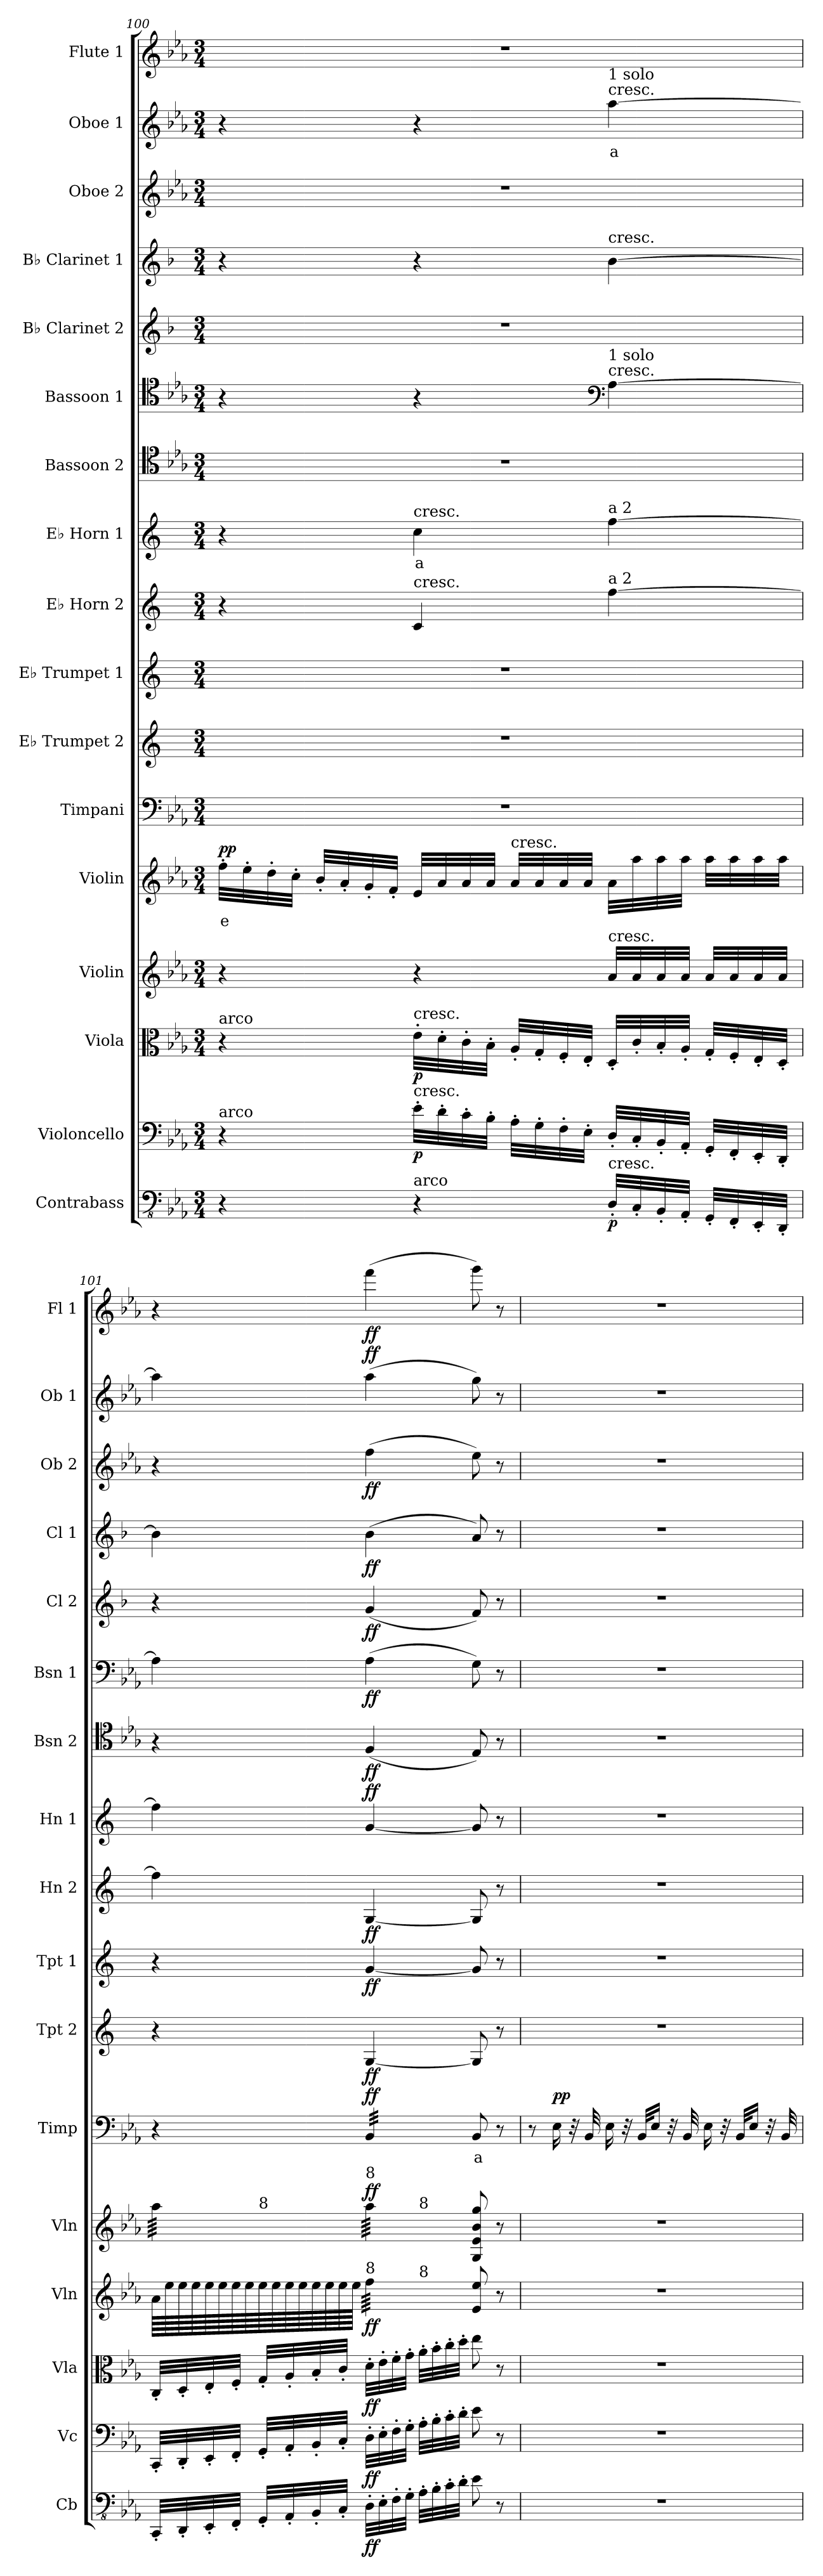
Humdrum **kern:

**kern	**dynam	**kern	**dynam	**kern	**dynam	**kern	**dynam	**kern	**text	**dynam	**kern	**text	**dynam	**kern	**dynam	**kern	**dynam	**kern	**dynam	**kern	**text	**dynam	**kern	**dynam	**kern	**dynam	**kern	**dynam	**kern	**dynam	**kern	**dynam	**kern	**text	**dynam	**kern	**dynam
*part17	*part17	*part16	*part16	*part15	*part15	*part14	*part14	*part13	*part13	*part13	*part12	*part12	*part12	*part11	*part11	*part10	*part10	*part9	*part9	*part8	*part8	*part8	*part7	*part7	*part6	*part6	*part5	*part5	*part4	*part4	*part3	*part3	*part2	*part2	*part2	*part1	*part1
*staff17	*staff17	*staff16	*staff16	*staff15	*staff15	*staff14	*staff14	*staff13	*staff13	*staff13	*staff12	*staff12	*staff12	*staff11	*staff11	*staff10	*staff10	*staff9	*staff9	*staff8	*staff8	*staff8	*staff7	*staff7	*staff6	*staff6	*staff5	*staff5	*staff4	*staff4	*staff3	*staff3	*staff2	*staff2	*staff2	*staff1	*staff1
*I"Contrabass	*	*I"Violoncello	*	*I"Viola	*	*I"Violin	*	*I"Violin	*	*	*I"Timpani	*	*	*I"E♭ Trumpet 2	*	*I"E♭ Trumpet 1	*	*I"E♭ Horn 2	*	*I"E♭ Horn 1	*	*	*I"Bassoon 2	*	*I"Bassoon 1	*	*I"B♭ Clarinet 2	*	*I"B♭ Clarinet 1	*	*I"Oboe 2	*	*I"Oboe 1	*	*	*I"Flute 1	*
*I'Cb	*	*I'Vc	*	*I'Vla	*	*I'Vln	*	*I'Vln	*	*	*I'Timp	*	*	*I'Tpt 2	*	*I'Tpt 1	*	*I'Hn 2	*	*I'Hn 1	*	*	*I'Bsn 2	*	*I'Bsn 1	*	*I'Cl 2	*	*I'Cl 1	*	*I'Ob 2	*	*I'Ob 1	*	*	*I'Fl 1	*
!!LO:PB:g=z
*clefFv4	*	*clefF4	*	*clefC3	*	*clefG2	*	*clefG2	*	*	*clefF4	*	*	*clefG2	*	*clefG2	*	*clefG2	*	*clefG2	*	*	*clefC4	*	*clefC4	*	*clefG2	*	*clefG2	*	*clefG2	*	*clefG2	*	*	*clefG2	*
*	*	*	*	*	*	*	*	*	*	*	*	*	*	*ITrd-2c-3	*	*ITrd-2c-3	*	*ITrd5c9	*	*ITrd5c9	*	*	*	*	*	*	*ITrd1c2	*	*ITrd1c2	*	*	*	*	*	*	*	*
*k[b-e-a-]	*	*k[b-e-a-]	*	*k[b-e-a-]	*	*k[b-e-a-]	*	*k[b-e-a-]	*	*	*k[b-e-a-]	*	*	*k[b-e-a-]	*	*k[b-e-a-]	*	*k[b-e-a-]	*	*k[b-e-a-]	*	*	*k[b-e-a-]	*	*k[b-e-a-]	*	*k[b-e-a-]	*	*k[b-e-a-]	*	*k[b-e-a-]	*	*k[b-e-a-]	*	*	*k[b-e-a-]	*
*M3/4	*	*M3/4	*	*M3/4	*	*M3/4	*	*M3/4	*	*	*M3/4	*	*	*M3/4	*	*M3/4	*	*M3/4	*	*M3/4	*	*	*M3/4	*	*M3/4	*	*M3/4	*	*M3/4	*	*M3/4	*	*M3/4	*	*	*M3/4	*
=100	=100	=100	=100	=100	=100	=100	=100	=100	=100	=100	=100	=100	=100	=100	=100	=100	=100	=100	=100	=100	=100	=100	=100	=100	=100	=100	=100	=100	=100	=100	=100	=100	=100	=100	=100	=100	=100
!	!	!	!	!LO:TX:a:t=arco	!	!	!	!	!	!	!	!	!	!	!	!	!	!	!	!	!	!	!	!	!	!	!	!	!	!	!	!	!	!	!	!	!
!	!	!LO:TX:a:t=arco	!	!	!	!	!	!	!	!	!	!	!	!	!	!	!	!	!	!	!	!	!	!	!	!	!	!	!	!	!	!	!	!	!	!	!
!	!	!	!	!	!	!	!	!	!LO:LY:b:color=#FF0000	!LO:DY:b	!	!	!	!	!	!	!	!	!	!	!	!	!	!	!	!	!	!	!	!	!	!	!	!	!	!	!
4r	.	4r	.	4r	.	4r	.	32ff'\LLL	e	pp	2.r	.	.	2.r	.	2.r	.	4r	.	4r	.	.	2.r	.	4r	.	2.r	.	4r	.	2.r	.	4r	.	.	2.r	.
.	.	.	.	.	.	.	.	32ee-'\	.	.	.	.	.	.	.	.	.	.	.	.	.	.	.	.	.	.	.	.	.	.	.	.	.	.	.	.	.
.	.	.	.	.	.	.	.	32dd'\	.	.	.	.	.	.	.	.	.	.	.	.	.	.	.	.	.	.	.	.	.	.	.	.	.	.	.	.	.
.	.	.	.	.	.	.	.	32cc'\JJJ	.	.	.	.	.	.	.	.	.	.	.	.	.	.	.	.	.	.	.	.	.	.	.	.	.	.	.	.	.
.	.	.	.	.	.	.	.	32b-'/LLL	.	.	.	.	.	.	.	.	.	.	.	.	.	.	.	.	.	.	.	.	.	.	.	.	.	.	.	.	.
.	.	.	.	.	.	.	.	32a-'/	.	.	.	.	.	.	.	.	.	.	.	.	.	.	.	.	.	.	.	.	.	.	.	.	.	.	.	.	.
.	.	.	.	.	.	.	.	32g'/	.	.	.	.	.	.	.	.	.	.	.	.	.	.	.	.	.	.	.	.	.	.	.	.	.	.	.	.	.
.	.	.	.	.	.	.	.	32f'/JJJ	.	.	.	.	.	.	.	.	.	.	.	.	.	.	.	.	.	.	.	.	.	.	.	.	.	.	.	.	.
!	!	!	!	!	!	!	!	!	!	!	!	!	!	!	!	!	!	!	!	!LO:TX:a:t=cresc.	!	!	!	!	!	!	!	!	!	!	!	!	!	!	!	!	!
!	!	!	!	!	!	!	!	!	!	!	!	!	!	!	!	!	!	!LO:TX:a:t=cresc.	!	!	!	!	!	!	!	!	!	!	!	!	!	!	!	!	!	!	!
!	!	!	!	!LO:TX:a:t=cresc.	!	!	!	!	!	!	!	!	!	!	!	!	!	!	!	!	!	!	!	!	!	!	!	!	!	!	!	!	!	!	!	!	!
!	!	!LO:TX:a:t=cresc.	!	!	!	!	!	!	!	!	!	!	!	!	!	!	!	!	!	!	!	!	!	!	!	!	!	!	!	!	!	!	!	!	!	!	!
!LO:TX:a:t=arco	!	!	!	!	!	!	!	!	!	!	!	!	!	!	!	!	!	!	!	!	!	!	!	!	!	!	!	!	!	!	!	!	!	!	!	!	!
!	!	!	!LO:DY:b	!	!LO:DY:b	!	!	!	!	!	!	!	!	!	!	!	!	!	!	!	!LO:LY:b:color=#FF0000	!	!	!	!	!	!	!	!	!	!	!	!	!	!	!	!
4r	.	32e-'\LLL	p	32e-'\LLL	p	4r	.	32e-/LLL	.	.	.	.	.	.	.	.	.	4E-/	.	4e-\	a	.	.	.	4r	.	.	.	4r	.	.	.	4r	.	.	.	.
.	.	32d'\	.	32d'\	.	.	.	32a-/	.	.	.	.	.	.	.	.	.	.	.	.	.	.	.	.	.	.	.	.	.	.	.	.	.	.	.	.	.
.	.	32c'\	.	32c'\	.	.	.	32a-/	.	.	.	.	.	.	.	.	.	.	.	.	.	.	.	.	.	.	.	.	.	.	.	.	.	.	.	.	.
.	.	32B-'\JJJ	.	32B-'\JJJ	.	.	.	32a-/JJJ	.	.	.	.	.	.	.	.	.	.	.	.	.	.	.	.	.	.	.	.	.	.	.	.	.	.	.	.	.
!	!	!	!	!	!	!	!	!LO:TX:a:t=cresc.	!	!	!	!	!	!	!	!	!	!	!	!	!	!	!	!	!	!	!	!	!	!	!	!	!	!	!	!	!
.	.	32A-'\LLL	.	32A-'/LLL	.	.	.	32a-/LLL	.	.	.	.	.	.	.	.	.	.	.	.	.	.	.	.	.	.	.	.	.	.	.	.	.	.	.	.	.
.	.	32G'\	.	32G'/	.	.	.	32a-/	.	.	.	.	.	.	.	.	.	.	.	.	.	.	.	.	.	.	.	.	.	.	.	.	.	.	.	.	.
.	.	32F'\	.	32F'/	.	.	.	32a-/	.	.	.	.	.	.	.	.	.	.	.	.	.	.	.	.	.	.	.	.	.	.	.	.	.	.	.	.	.
.	.	32E-'\JJJ	.	32E-'/JJJ	.	.	.	32a-/JJJ	.	.	.	.	.	.	.	.	.	.	.	.	.	.	.	.	.	.	.	.	.	.	.	.	.	.	.	.	.
*	*	*	*	*	*	*	*	*	*	*	*	*	*	*	*	*	*	*	*	*	*	*	*	*	*clefF4	*	*	*	*	*	*	*	*	*	*	*	*
!	!	!	!	!	!	!	!	!	!	!	!	!	!	!	!	!	!	!	!	!	!	!	!	!	!	!	!	!	!	!	!	!	!LO:TX:a:t=cresc.	!	!	!	!
!	!	!	!	!	!	!	!	!	!	!	!	!	!	!	!	!	!	!	!	!	!	!	!	!	!	!	!	!	!	!	!	!	!LO:TX:a:t=1 solo	!	!	!	!
!	!	!	!	!	!	!	!	!	!	!	!	!	!	!	!	!	!	!	!	!	!	!	!	!	!	!	!	!	!LO:TX:a:t=cresc.	!	!	!	!	!	!	!	!
!	!	!	!	!	!	!	!	!	!	!	!	!	!	!	!	!	!	!	!	!	!	!	!	!	!LO:TX:a:t=cresc.	!	!	!	!	!	!	!	!	!	!	!	!
!	!	!	!	!	!	!	!	!	!	!	!	!	!	!	!	!	!	!	!	!	!	!	!	!	!LO:TX:a:t=1 solo	!	!	!	!	!	!	!	!	!	!	!	!
!	!	!	!	!	!	!	!	!	!	!	!	!	!	!	!	!	!	!	!	!LO:TX:a:t=a 2	!	!	!	!	!	!	!	!	!	!	!	!	!	!	!	!	!
!	!	!	!	!	!	!	!	!	!	!	!	!	!	!	!	!	!	!LO:TX:a:t=a 2	!	!	!	!	!	!	!	!	!	!	!	!	!	!	!	!	!	!	!
!	!	!	!	!	!	!LO:TX:a:t=cresc.	!	!	!	!	!	!	!	!	!	!	!	!	!	!	!	!	!	!	!	!	!	!	!	!	!	!	!	!	!	!	!
!LO:TX:a:t=cresc.	!	!	!	!	!	!	!	!	!	!	!	!	!	!	!	!	!	!	!	!	!	!	!	!	!	!	!	!	!	!	!	!	!	!	!	!	!
!	!LO:DY:b	!	!	!	!	!	!	!	!	!	!	!	!	!	!	!	!	!	!	!	!	!	!	!	!	!	!	!	!	!	!	!	!	!LO:LY:b:color=#FF0000	!	!	!
32DD'/LLL	p	32D'/LLL	.	32D'/LLL	.	32a-/LLL	.	32a-\LLL	.	.	.	.	.	.	.	.	.	[4a-\	.	[4a-\	.	.	.	.	[4A-\	.	.	.	[4a-\	.	.	.	[4aa-\	a	.	.	.
32CC'/	.	32C'/	.	32c'/	.	32a-/	.	32aa-\	.	.	.	.	.	.	.	.	.	.	.	.	.	.	.	.	.	.	.	.	.	.	.	.	.	.	.	.	.
32BBB-'/	.	32BB-'/	.	32B-'/	.	32a-/	.	32aa-\	.	.	.	.	.	.	.	.	.	.	.	.	.	.	.	.	.	.	.	.	.	.	.	.	.	.	.	.	.
32AAA-'/JJJ	.	32AA-'/JJJ	.	32A-'/JJJ	.	32a-/JJJ	.	32aa-\JJJ	.	.	.	.	.	.	.	.	.	.	.	.	.	.	.	.	.	.	.	.	.	.	.	.	.	.	.	.	.
32GGG'/LLL	.	32GG'/LLL	.	32G'/LLL	.	32a-/LLL	.	32aa-\LLL	.	.	.	.	.	.	.	.	.	.	.	.	.	.	.	.	.	.	.	.	.	.	.	.	.	.	.	.	.
32FFF'/	.	32FF'/	.	32F'/	.	32a-/	.	32aa-\	.	.	.	.	.	.	.	.	.	.	.	.	.	.	.	.	.	.	.	.	.	.	.	.	.	.	.	.	.
32EEE-'/	.	32EE-'/	.	32E-'/	.	32a-/	.	32aa-\	.	.	.	.	.	.	.	.	.	.	.	.	.	.	.	.	.	.	.	.	.	.	.	.	.	.	.	.	.
32DDD'/JJJ	.	32DD'/JJJ	.	32D'/JJJ	.	32a-/JJJ	.	32aa-\JJJ	.	.	.	.	.	.	.	.	.	.	.	.	.	.	.	.	.	.	.	.	.	.	.	.	.	.	.	.	.
=101	=101	=101	=101	=101	=101	=101	=101	=101	=101	=101	=101	=101	=101	=101	=101	=101	=101	=101	=101	=101	=101	=101	=101	=101	=101	=101	=101	=101	=101	=101	=101	=101	=101	=101	=101	=101	=101
!	!	!	!	!	!	!	!	!LO:TX:a:t=8	!	!	!	!	!	!	!	!	!	!	!	!	!	!	!	!	!	!	!	!	!	!	!	!	!	!	!	!	!
*	*	*	*	*	*	*	*	*tremolo	*	*	*	*	*	*	*	*	*	*	*	*	*	*	*	*	*	*	*	*	*	*	*	*	*	*	*	*	*
32CCC'/LLL	.	32CC'/LLL	.	32C'/LLL	.	64a-\LLLL	.	64aa-\LLLL	.	.	4r	.	.	4r	.	4r	.	4a-\]	.	4a-\]	.	.	4r	.	4A-\]	.	4r	.	4a-\]	.	4r	.	4aa-\]	.	.	4r	.
.	.	.	.	.	.	64ee-\	.	64aa-\	.	.	.	.	.	.	.	.	.	.	.	.	.	.	.	.	.	.	.	.	.	.	.	.	.	.	.	.	.
32DDD'/	.	32DD'/	.	32D'/	.	64ee-\	.	64aa-\	.	.	.	.	.	.	.	.	.	.	.	.	.	.	.	.	.	.	.	.	.	.	.	.	.	.	.	.	.
.	.	.	.	.	.	64ee-\	.	64aa-\	.	.	.	.	.	.	.	.	.	.	.	.	.	.	.	.	.	.	.	.	.	.	.	.	.	.	.	.	.
32EEE-'/	.	32EE-'/	.	32E-'/	.	64ee-\	.	64aa-\	.	.	.	.	.	.	.	.	.	.	.	.	.	.	.	.	.	.	.	.	.	.	.	.	.	.	.	.	.
.	.	.	.	.	.	64ee-\	.	64aa-\	.	.	.	.	.	.	.	.	.	.	.	.	.	.	.	.	.	.	.	.	.	.	.	.	.	.	.	.	.
32FFF'/JJJ	.	32FF'/JJJ	.	32F'/JJJ	.	64ee-\	.	64aa-\	.	.	.	.	.	.	.	.	.	.	.	.	.	.	.	.	.	.	.	.	.	.	.	.	.	.	.	.	.
.	.	.	.	.	.	64ee-\JJJ	.	64aa-\	.	.	.	.	.	.	.	.	.	.	.	.	.	.	.	.	.	.	.	.	.	.	.	.	.	.	.	.	.
!	!	!	!	!	!	!	!	!LO:TX:a:t=8	!	!	!	!	!	!	!	!	!	!	!	!	!	!	!	!	!	!	!	!	!	!	!	!	!	!	!	!	!
!	!	!	!	!	!	!LO:TX:a:t=8	!	!	!	!	!	!	!	!	!	!	!	!	!	!	!	!	!	!	!	!	!	!	!	!	!	!	!	!	!	!	!
*	*	*	*	*	*	*tremolo	*	*	*	*	*	*	*	*	*	*	*	*	*	*	*	*	*	*	*	*	*	*	*	*	*	*	*	*	*	*	*
32GGG'/LLL	.	32GG'/LLL	.	32G'/LLL	.	64ee-\	.	64aa-\	.	.	.	.	.	.	.	.	.	.	.	.	.	.	.	.	.	.	.	.	.	.	.	.	.	.	.	.	.
.	.	.	.	.	.	64ee-\	.	64aa-\	.	.	.	.	.	.	.	.	.	.	.	.	.	.	.	.	.	.	.	.	.	.	.	.	.	.	.	.	.
32AAA-'/	.	32AA-'/	.	32A-'/	.	64ee-\	.	64aa-\	.	.	.	.	.	.	.	.	.	.	.	.	.	.	.	.	.	.	.	.	.	.	.	.	.	.	.	.	.
.	.	.	.	.	.	64ee-\	.	64aa-\	.	.	.	.	.	.	.	.	.	.	.	.	.	.	.	.	.	.	.	.	.	.	.	.	.	.	.	.	.
32BBB-'/	.	32BB-'/	.	32B-'/	.	64ee-\	.	64aa-\	.	.	.	.	.	.	.	.	.	.	.	.	.	.	.	.	.	.	.	.	.	.	.	.	.	.	.	.	.
.	.	.	.	.	.	64ee-\	.	64aa-\	.	.	.	.	.	.	.	.	.	.	.	.	.	.	.	.	.	.	.	.	.	.	.	.	.	.	.	.	.
32CC'/JJJ	.	32C'/JJJ	.	32c'/JJJ	.	64ee-\	.	64aa-\	.	.	.	.	.	.	.	.	.	.	.	.	.	.	.	.	.	.	.	.	.	.	.	.	.	.	.	.	.
.	.	.	.	.	.	64ee-\JJJJ	.	64aa-\JJJJ	.	.	.	.	.	.	.	.	.	.	.	.	.	.	.	.	.	.	.	.	.	.	.	.	.	.	.	.	.
!	!	!	!	!	!	!	!	!LO:TX:a:t=8	!	!	!	!	!	!	!	!	!	!	!	!	!	!	!	!	!	!	!	!	!	!	!	!	!	!	!	!	!
!	!	!	!	!	!	!LO:TX:a:t=8	!	!	!	!	!	!	!	!	!	!	!	!	!	!	!	!	!	!	!	!	!	!	!	!	!	!	!	!	!	!	!
!	!LO:DY:b	!	!LO:DY:b	!	!LO:DY:b	!	!LO:DY:b	!	!	!LO:DY:b	!	!	!LO:DY:b	!	!LO:DY:b	!	!LO:DY:b	!	!LO:DY:b	!	!	!LO:DY:b	!	!LO:DY:b	!	!LO:DY:b	!	!LO:DY:b	!	!LO:DY:b	!	!LO:DY:b	!	!	!LO:DY:b	!	!LO:DY:b
*	*	*	*	*	*	*	*	*	*	*	*tremolo	*	*	*	*	*	*	*	*	*	*	*	*	*	*	*	*	*	*	*	*	*	*	*	*	*	*
32DD'\LLL	ff	32D'\LLL	ff	32d'\LLL	ff	64ff\LLLL	ff	64aa-\LLLL	.	ff	32BB-/LLL	.	ff	[4B-/	ff	[4b-/	ff	[4BB-/	ff	[4B-/	.	ff	(<4F/	ff	(>4A-\	ff	(<4f/	ff	(>4a-\	ff	(>4ff\	ff	(>4aa-\	.	ff	(>4fff\	ff
.	.	.	.	.	.	64ff\	.	64aa-\	.	.	.	.	.	.	.	.	.	.	.	.	.	.	.	.	.	.	.	.	.	.	.	.	.	.	.	.	.
32EE-'\	.	32E-'\	.	32e-'\	.	64ff\	.	64aa-\	.	.	32BB-/	.	.	.	.	.	.	.	.	.	.	.	.	.	.	.	.	.	.	.	.	.	.	.	.	.	.
.	.	.	.	.	.	64ff\	.	64aa-\	.	.	.	.	.	.	.	.	.	.	.	.	.	.	.	.	.	.	.	.	.	.	.	.	.	.	.	.	.
32FF'\	.	32F'\	.	32f'\	.	64ff\	.	64aa-\	.	.	32BB-/	.	.	.	.	.	.	.	.	.	.	.	.	.	.	.	.	.	.	.	.	.	.	.	.	.	.
.	.	.	.	.	.	64ff\	.	64aa-\	.	.	.	.	.	.	.	.	.	.	.	.	.	.	.	.	.	.	.	.	.	.	.	.	.	.	.	.	.
32GG'\JJJ	.	32G'\JJJ	.	32g'\JJJ	.	64ff\	.	64aa-\	.	.	32BB-/	.	.	.	.	.	.	.	.	.	.	.	.	.	.	.	.	.	.	.	.	.	.	.	.	.	.
.	.	.	.	.	.	64ff\	.	64aa-\	.	.	.	.	.	.	.	.	.	.	.	.	.	.	.	.	.	.	.	.	.	.	.	.	.	.	.	.	.
!	!	!	!	!	!	!	!	!LO:TX:a:t=8	!	!	!	!	!	!	!	!	!	!	!	!	!	!	!	!	!	!	!	!	!	!	!	!	!	!	!	!	!
!	!	!	!	!	!	!LO:TX:a:t=8	!	!	!	!	!	!	!	!	!	!	!	!	!	!	!	!	!	!	!	!	!	!	!	!	!	!	!	!	!	!	!
32AA-'\LLL	.	32A-'\LLL	.	32a-'\LLL	.	64ff\	.	64aa-\	.	.	32BB-/	.	.	.	.	.	.	.	.	.	.	.	.	.	.	.	.	.	.	.	.	.	.	.	.	.	.
.	.	.	.	.	.	64ff\	.	64aa-\	.	.	.	.	.	.	.	.	.	.	.	.	.	.	.	.	.	.	.	.	.	.	.	.	.	.	.	.	.
32BB-'\	.	32B-'\	.	32b-'\	.	64ff\	.	64aa-\	.	.	32BB-/	.	.	.	.	.	.	.	.	.	.	.	.	.	.	.	.	.	.	.	.	.	.	.	.	.	.
.	.	.	.	.	.	64ff\	.	64aa-\	.	.	.	.	.	.	.	.	.	.	.	.	.	.	.	.	.	.	.	.	.	.	.	.	.	.	.	.	.
32C'\	.	32c'\	.	32cc'\	.	64ff\	.	64aa-\	.	.	32BB-/	.	.	.	.	.	.	.	.	.	.	.	.	.	.	.	.	.	.	.	.	.	.	.	.	.	.
.	.	.	.	.	.	64ff\	.	64aa-\	.	.	.	.	.	.	.	.	.	.	.	.	.	.	.	.	.	.	.	.	.	.	.	.	.	.	.	.	.
32D'\JJJ	.	32d'\JJJ	.	32dd'\JJJ	.	64ff\	.	64aa-\	.	.	32BB-/JJJ	.	.	.	.	.	.	.	.	.	.	.	.	.	.	.	.	.	.	.	.	.	.	.	.	.	.
*	*	*	*	*	*	*	*	*	*	*	*Xtremolo	*	*	*	*	*	*	*	*	*	*	*	*	*	*	*	*	*	*	*	*	*	*	*	*	*	*
.	.	.	.	.	.	64ff\JJJJ	.	64aa-\JJJJ	.	.	.	.	.	.	.	.	.	.	.	.	.	.	.	.	.	.	.	.	.	.	.	.	.	.	.	.	.
*	*	*	*	*	*	*	*	*Xtremolo	*	*	*	*	*	*	*	*	*	*	*	*	*	*	*	*	*	*	*	*	*	*	*	*	*	*	*	*	*
*	*	*	*	*	*	*Xtremolo	*	*	*	*	*	*	*	*	*	*	*	*	*	*	*	*	*	*	*	*	*	*	*	*	*	*	*	*	*	*	*
!	!	!	!	!	!	!	!	!	!	!	!	!LO:LY:b:color=#FF0000	!	!	!	!	!	!	!	!	!	!	!	!	!	!	!	!	!	!	!	!	!	!	!	!	!
8E-\	.	8e-\	.	8ee-\	.	8e-/ 8ee-/	.	8G/ 8e-/ 8b-/ 8gg/	.	.	8BB-/	a	.	8B-/]	.	8b-/]	.	8BB-/]	.	8B-/]	.	.	8E-/)	.	8G\)	.	8e-/)	.	8g/)	.	8ee-\)	.	8gg\)	.	.	8ggg\)	.
8r	.	8r	.	8r	.	8r	.	8r	.	.	8r	.	.	8r	.	8r	.	8r	.	8r	.	.	8r	.	8r	.	8r	.	8r	.	8r	.	8r	.	.	8r	.
!!LO:PB:g=z
=102	=102	=102	=102	=102	=102	=102	=102	=102	=102	=102	=102	=102	=102	=102	=102	=102	=102	=102	=102	=102	=102	=102	=102	=102	=102	=102	=102	=102	=102	=102	=102	=102	=102	=102	=102	=102	=102
2.r	.	2.r	.	2.r	.	2.r	.	2.r	.	.	8r	.	.	2.r	.	2.r	.	2.r	.	2.r	.	.	2.r	.	2.r	.	2.r	.	2.r	.	2.r	.	2.r	.	.	2.r	.
!	!	!	!	!	!	!	!	!	!	!	!	!	!LO:DY:b	!	!	!	!	!	!	!	!	!	!	!	!	!	!	!	!	!	!	!	!	!	!	!	!
.	.	.	.	.	.	.	.	.	.	.	16E-\	.	pp	.	.	.	.	.	.	.	.	.	.	.	.	.	.	.	.	.	.	.	.	.	.	.	.
.	.	.	.	.	.	.	.	.	.	.	32r	.	.	.	.	.	.	.	.	.	.	.	.	.	.	.	.	.	.	.	.	.	.	.	.	.	.
.	.	.	.	.	.	.	.	.	.	.	32BB-/	.	.	.	.	.	.	.	.	.	.	.	.	.	.	.	.	.	.	.	.	.	.	.	.	.	.
.	.	.	.	.	.	.	.	.	.	.	16E-\	.	.	.	.	.	.	.	.	.	.	.	.	.	.	.	.	.	.	.	.	.	.	.	.	.	.
.	.	.	.	.	.	.	.	.	.	.	32r	.	.	.	.	.	.	.	.	.	.	.	.	.	.	.	.	.	.	.	.	.	.	.	.	.	.
.	.	.	.	.	.	.	.	.	.	.	32BB-/KLL	.	.	.	.	.	.	.	.	.	.	.	.	.	.	.	.	.	.	.	.	.	.	.	.	.	.
.	.	.	.	.	.	.	.	.	.	.	16E-/JJ	.	.	.	.	.	.	.	.	.	.	.	.	.	.	.	.	.	.	.	.	.	.	.	.	.	.
.	.	.	.	.	.	.	.	.	.	.	32r	.	.	.	.	.	.	.	.	.	.	.	.	.	.	.	.	.	.	.	.	.	.	.	.	.	.
.	.	.	.	.	.	.	.	.	.	.	32BB-/	.	.	.	.	.	.	.	.	.	.	.	.	.	.	.	.	.	.	.	.	.	.	.	.	.	.
.	.	.	.	.	.	.	.	.	.	.	16E-\	.	.	.	.	.	.	.	.	.	.	.	.	.	.	.	.	.	.	.	.	.	.	.	.	.	.
.	.	.	.	.	.	.	.	.	.	.	32r	.	.	.	.	.	.	.	.	.	.	.	.	.	.	.	.	.	.	.	.	.	.	.	.	.	.
.	.	.	.	.	.	.	.	.	.	.	32BB-/KLL	.	.	.	.	.	.	.	.	.	.	.	.	.	.	.	.	.	.	.	.	.	.	.	.	.	.
.	.	.	.	.	.	.	.	.	.	.	16E-/JJ	.	.	.	.	.	.	.	.	.	.	.	.	.	.	.	.	.	.	.	.	.	.	.	.	.	.
.	.	.	.	.	.	.	.	.	.	.	32r	.	.	.	.	.	.	.	.	.	.	.	.	.	.	.	.	.	.	.	.	.	.	.	.	.	.
.	.	.	.	.	.	.	.	.	.	.	32BB-/	.	.	.	.	.	.	.	.	.	.	.	.	.	.	.	.	.	.	.	.	.	.	.	.	.	.
=	=	=	=	=	=	=	=	=	=	=	=	=	=	=	=	=	=	=	=	=	=	=	=	=	=	=	=	=	=	=	=	=	=	=	=	=	=
*-	*-	*-	*-	*-	*-	*-	*-	*-	*-	*-	*-	*-	*-	*-	*-	*-	*-	*-	*-	*-	*-	*-	*-	*-	*-	*-	*-	*-	*-	*-	*-	*-	*-	*-	*-	*-	*-
